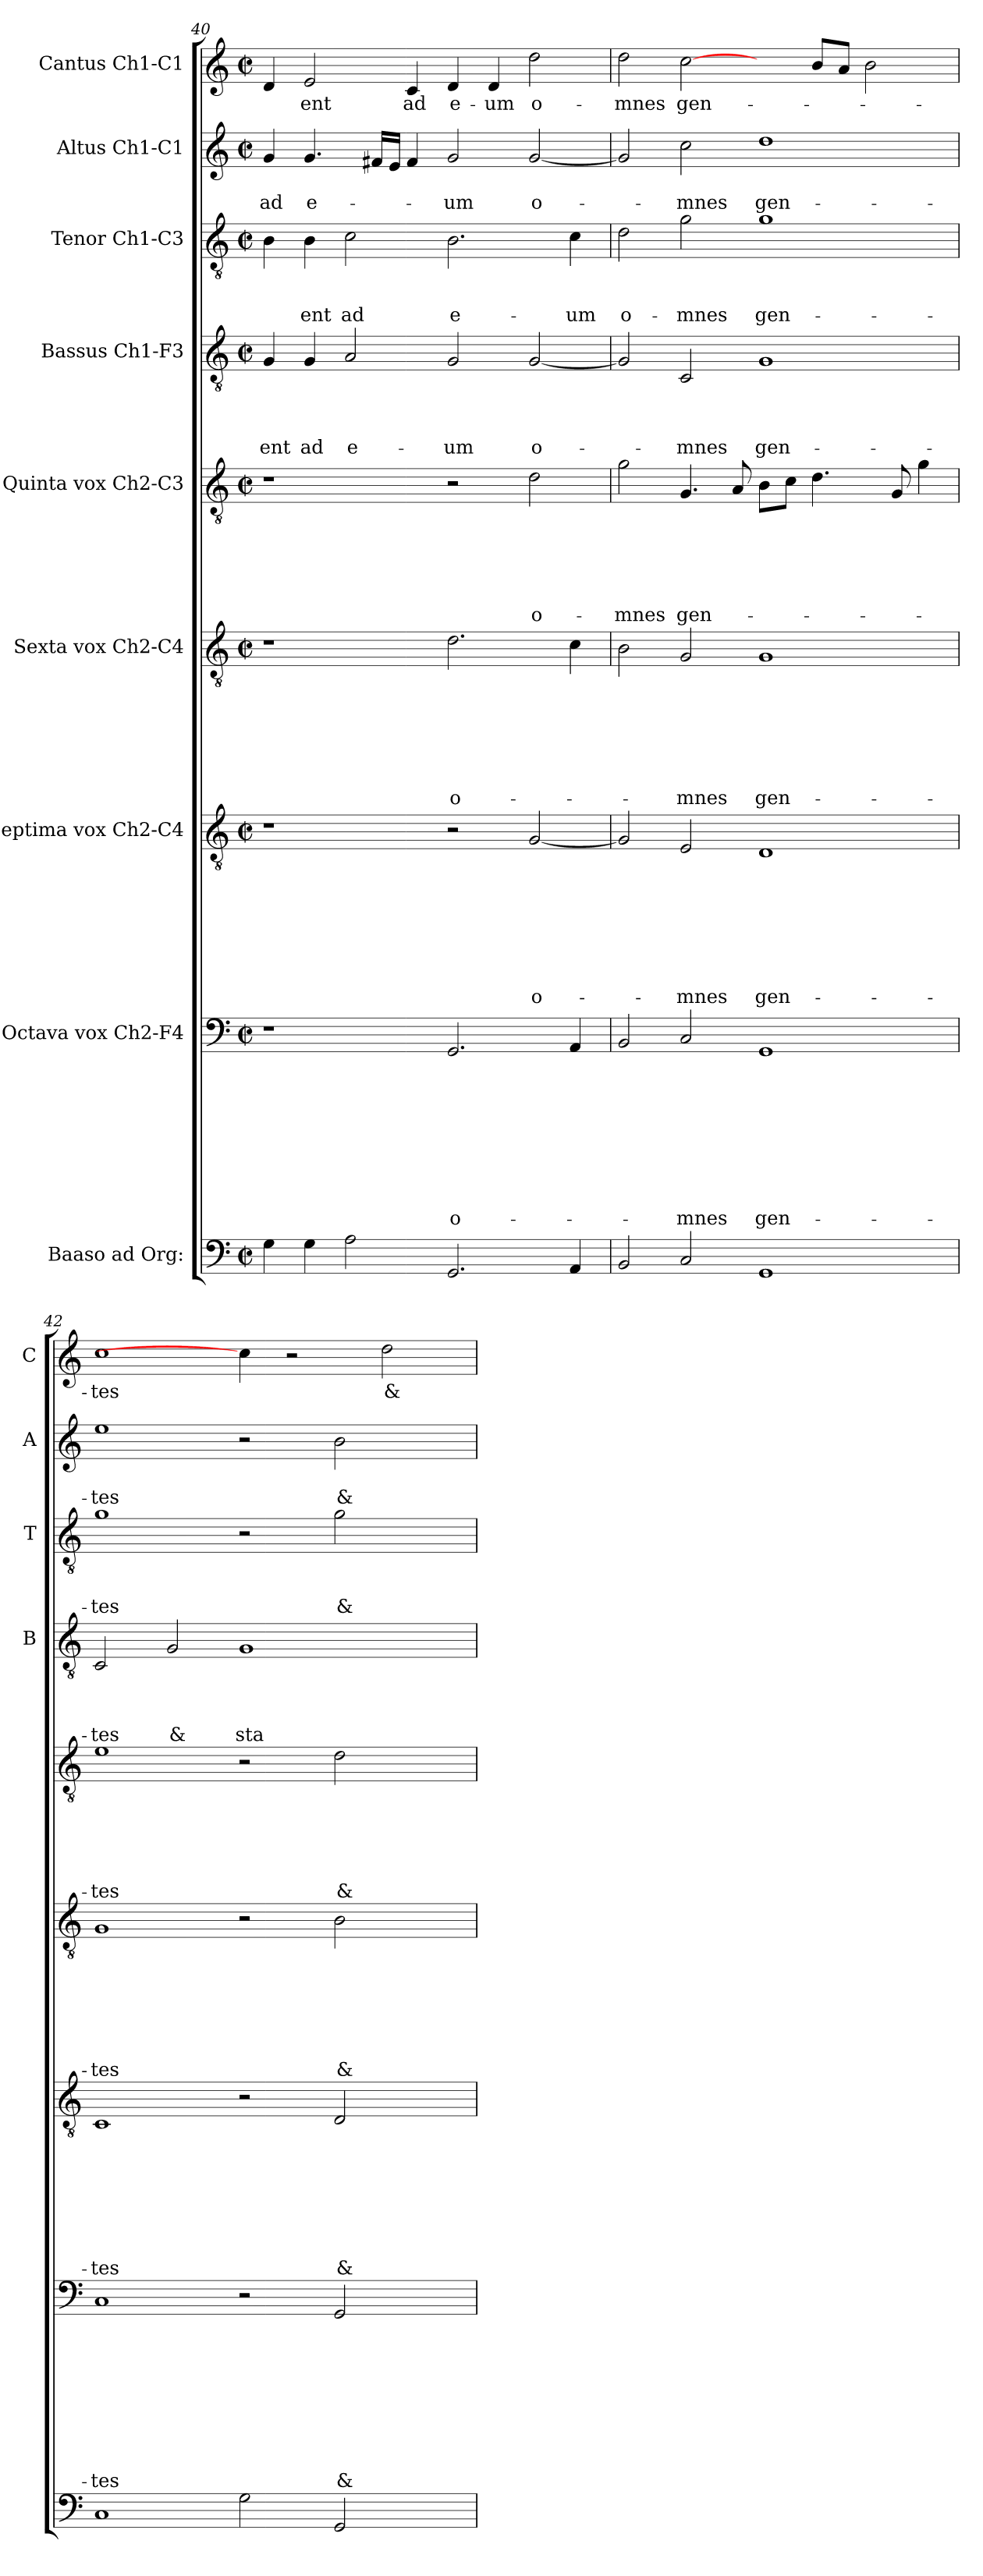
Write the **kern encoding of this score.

**kern	**kern	**text	**text	**text	**text	**text	**text	**text	**text	**text	**kern	**text	**text	**text	**text	**text	**text	**text	**text	**kern	**text	**text	**text	**text	**text	**text	**text	**kern	**text	**text	**text	**text	**text	**text	**kern	**text	**text	**text	**text	**kern	**text	**text	**text	**kern	**text	**text	**kern	**text
*part9	*part8	*part8	*part8	*part8	*part8	*part8	*part8	*part8	*part8	*part8	*part7	*part7	*part7	*part7	*part7	*part7	*part7	*part7	*part7	*part6	*part6	*part6	*part6	*part6	*part6	*part6	*part6	*part5	*part5	*part5	*part5	*part5	*part5	*part5	*part4	*part4	*part4	*part4	*part4	*part3	*part3	*part3	*part3	*part2	*part2	*part2	*part1	*part1
*staff9	*staff8	*staff8	*staff8	*staff8	*staff8	*staff8	*staff8	*staff8	*staff8	*staff8	*staff7	*staff7	*staff7	*staff7	*staff7	*staff7	*staff7	*staff7	*staff7	*staff6	*staff6	*staff6	*staff6	*staff6	*staff6	*staff6	*staff6	*staff5	*staff5	*staff5	*staff5	*staff5	*staff5	*staff5	*staff4	*staff4	*staff4	*staff4	*staff4	*staff3	*staff3	*staff3	*staff3	*staff2	*staff2	*staff2	*staff1	*staff1
*I"Baaso ad Org:	*I"Octava vox Ch2-F4	*	*	*	*	*	*	*	*	*	*I"Septima vox Ch2-C4	*	*	*	*	*	*	*	*	*I"Sexta vox Ch2-C4	*	*	*	*	*	*	*	*I"Quinta vox  Ch2-C3	*	*	*	*	*	*	*I"Bassus Ch1-F3	*	*	*	*	*I"Tenor Ch1-C3	*	*	*	*I"Altus Ch1-C1	*	*	*I"Cantus Ch1-C1	*
*	*	*	*	*	*	*	*	*	*	*	*	*	*	*	*	*	*	*	*	*	*	*	*	*	*	*	*	*	*	*	*	*	*	*	*I'B	*	*	*	*	*I'T	*	*	*	*I'A	*	*	*I'C	*
*clefF4	*clefF4	*	*	*	*	*	*	*	*	*	*clefGv2	*	*	*	*	*	*	*	*	*clefGv2	*	*	*	*	*	*	*	*clefGv2	*	*	*	*	*	*	*clefGv2	*	*	*	*	*clefGv2	*	*	*	*clefG2	*	*	*clefG2	*
*k[]	*k[]	*	*	*	*	*	*	*	*	*	*k[]	*	*	*	*	*	*	*	*	*k[]	*	*	*	*	*	*	*	*k[]	*	*	*	*	*	*	*k[]	*	*	*	*	*k[]	*	*	*	*k[]	*	*	*k[]	*
*C:	*C:	*	*	*	*	*	*	*	*	*	*C:	*	*	*	*	*	*	*	*	*C:	*	*	*	*	*	*	*	*C:	*	*	*	*	*	*	*C:	*	*	*	*	*C:	*	*	*	*C:	*	*	*C:	*
*M2/2	*M2/2	*	*	*	*	*	*	*	*	*	*M2/2	*	*	*	*	*	*	*	*	*M2/2	*	*	*	*	*	*	*	*M2/2	*	*	*	*	*	*	*M2/2	*	*	*	*	*M2/2	*	*	*	*M2/2	*	*	*M2/2	*
*met(c|)	*met(c|)	*	*	*	*	*	*	*	*	*	*met(c|)	*	*	*	*	*	*	*	*	*met(c|)	*	*	*	*	*	*	*	*met(c|)	*	*	*	*	*	*	*met(c|)	*	*	*	*	*met(c|)	*	*	*	*met(c|)	*	*	*met(c|)	*
=40	=40	=40	=40	=40	=40	=40	=40	=40	=40	=40	=40	=40	=40	=40	=40	=40	=40	=40	=40	=40	=40	=40	=40	=40	=40	=40	=40	=40	=40	=40	=40	=40	=40	=40	=40	=40	=40	=40	=40	=40	=40	=40	=40	=40	=40	=40	=40	=40
!	!	!	!	!	!	!	!	!	!	!	!	!	!	!	!	!	!	!	!	!	!	!	!	!	!	!	!	!	!	!	!	!	!	!	!	!	!	!	!LO:LY:b	!	!	!	!	!	!	!LO:LY:b	!	!
4G\	1r	.	.	.	.	.	.	.	.	.	1r	.	.	.	.	.	.	.	.	1r	.	.	.	.	.	.	.	1r	.	.	.	.	.	.	4G/	.	.	.	-ent	4B\	.	.	.	4g/	.	ad	4d/	.
!	!	!	!	!	!	!	!	!	!	!	!	!	!	!	!	!	!	!	!	!	!	!	!	!	!	!	!	!	!	!	!	!	!	!	!	!	!	!	!LO:LY:b	!	!	!	!LO:LY:b	!	!	!LO:LY:b	!	!LO:LY:b
4G\	.	.	.	.	.	.	.	.	.	.	.	.	.	.	.	.	.	.	.	.	.	.	.	.	.	.	.	.	.	.	.	.	.	.	4G/	.	.	.	ad	4B\	.	.	-ent	4.g/	.	e-	2e/	-ent
!	!	!	!	!	!	!	!	!	!	!	!	!	!	!	!	!	!	!	!	!	!	!	!	!	!	!	!	!	!	!	!	!	!	!	!	!	!	!	!LO:LY:b	!	!	!	!LO:LY:b	!	!	!	!	!
2A\	.	.	.	.	.	.	.	.	.	.	.	.	.	.	.	.	.	.	.	.	.	.	.	.	.	.	.	.	.	.	.	.	.	.	2A/	.	.	.	e-	2c\	.	.	ad	.	.	.	.	.
.	.	.	.	.	.	.	.	.	.	.	.	.	.	.	.	.	.	.	.	.	.	.	.	.	.	.	.	.	.	.	.	.	.	.	.	.	.	.	.	.	.	.	.	16f#X/LL	.	.	.	.
.	.	.	.	.	.	.	.	.	.	.	.	.	.	.	.	.	.	.	.	.	.	.	.	.	.	.	.	.	.	.	.	.	.	.	.	.	.	.	.	.	.	.	.	16e/JJ	.	.	.	.
!	!	!	!	!	!	!	!	!	!	!	!	!	!	!	!	!	!	!	!	!	!	!	!	!	!	!	!	!	!	!	!	!	!	!	!	!	!	!	!	!	!	!	!	!	!	!	!	!LO:LY:b
.	.	.	.	.	.	.	.	.	.	.	.	.	.	.	.	.	.	.	.	.	.	.	.	.	.	.	.	.	.	.	.	.	.	.	.	.	.	.	.	.	.	.	.	4f#/	.	.	4c/	ad
!	!	!	!	!	!	!	!	!	!	!LO:LY:b	!	!	!	!	!	!	!	!	!	!	!	!	!	!	!	!	!LO:LY:b	!	!	!	!	!	!	!	!	!	!	!	!LO:LY:b	!	!	!	!LO:LY:b	!	!	!LO:LY:b	!	!LO:LY:b
2.GG/	2.GG/	.	.	.	.	.	.	.	.	o-	2r	.	.	.	.	.	.	.	.	2.d\	.	.	.	.	.	.	o-	2r	.	.	.	.	.	.	2G/	.	.	.	-um	2.B\	.	.	e-	2g/	.	-um	4d/	e-
!	!	!	!	!	!	!	!	!	!	!	!	!	!	!	!	!	!	!	!	!	!	!	!	!	!	!	!	!	!	!	!	!	!	!	!	!	!	!	!	!	!	!	!	!	!	!	!	!LO:LY:b
.	.	.	.	.	.	.	.	.	.	.	.	.	.	.	.	.	.	.	.	.	.	.	.	.	.	.	.	.	.	.	.	.	.	.	.	.	.	.	.	.	.	.	.	.	.	.	4d/	-um
!	!	!	!	!	!	!	!	!	!	!	!	!	!	!	!	!	!	!	!LO:LY:b	!	!	!	!	!	!	!	!	!	!	!	!	!	!	!LO:LY:b	!	!	!	!	!LO:LY:b	!	!	!	!	!	!	!LO:LY:b	!	!LO:LY:b
.	.	.	.	.	.	.	.	.	.	.	[2G/	.	.	.	.	.	.	.	o-	.	.	.	.	.	.	.	.	2d\	.	.	.	.	.	o-	[2G/	.	.	.	o-	.	.	.	.	[2g/	.	o-	2dd\	o-
!	!	!	!	!	!	!	!	!	!	!	!	!	!	!	!	!	!	!	!	!	!	!	!	!	!	!	!	!	!	!	!	!	!	!	!	!	!	!	!	!	!	!	!LO:LY:b	!	!	!	!	!
4AA/	4AA/	.	.	.	.	.	.	.	.	.	.	.	.	.	.	.	.	.	.	4c\	.	.	.	.	.	.	.	.	.	.	.	.	.	.	.	.	.	.	.	4c\	.	.	-um	.	.	.	.	.
=41	=41	=41	=41	=41	=41	=41	=41	=41	=41	=41	=41	=41	=41	=41	=41	=41	=41	=41	=41	=41	=41	=41	=41	=41	=41	=41	=41	=41	=41	=41	=41	=41	=41	=41	=41	=41	=41	=41	=41	=41	=41	=41	=41	=41	=41	=41	=41	=41
!	!	!	!	!	!	!	!	!	!	!	!	!	!	!	!	!	!	!	!	!	!	!	!	!	!	!	!	!	!	!	!	!	!	!LO:LY:b	!	!	!	!	!	!	!	!	!LO:LY:b	!	!	!	!	!LO:LY:b
2BB/	2BB/	.	.	.	.	.	.	.	.	.	2G/]	.	.	.	.	.	.	.	.	2B\	.	.	.	.	.	.	.	2g\	.	.	.	.	.	-mnes	2G/]	.	.	.	.	2d\	.	.	o-	2g/]	.	.	2dd\	-mnes
!	!	!	!	!	!	!	!	!	!	!LO:LY:b	!	!	!	!	!	!	!	!	!LO:LY:b	!	!	!	!	!	!	!	!LO:LY:b	!	!	!	!	!	!	!LO:LY:b	!	!	!	!	!LO:LY:b	!	!	!	!LO:LY:b	!	!	!LO:LY:b	!	!LO:LY:b
2C/	2C/	.	.	.	.	.	.	.	.	-mnes	2E/	.	.	.	.	.	.	.	-mnes	2G/	.	.	.	.	.	.	-mnes	4.G/	.	.	.	.	.	gen-	2C/	.	.	.	-mnes	2g\	.	.	-mnes	2cc\	.	-mnes	[2cc\	gen-
.	.	.	.	.	.	.	.	.	.	.	.	.	.	.	.	.	.	.	.	.	.	.	.	.	.	.	.	8A/	.	.	.	.	.	.	.	.	.	.	.	.	.	.	.	.	.	.	.	.
!	!	!	!	!	!	!	!	!	!	!LO:LY:b	!	!	!	!	!	!	!	!	!LO:LY:b	!	!	!	!	!	!	!	!LO:LY:b	!	!	!	!	!	!	!	!	!	!	!	!LO:LY:b	!	!	!	!LO:LY:b	!	!	!LO:LY:b	!	!
1GG	1GG	.	.	.	.	.	.	.	.	gen-	1D	.	.	.	.	.	.	.	gen-	1G	.	.	.	.	.	.	gen-	8B\L	.	.	.	.	.	.	1G	.	.	.	gen-	1g	.	.	gen-	1dd	.	gen-	4ryy	.
.	.	.	.	.	.	.	.	.	.	.	.	.	.	.	.	.	.	.	.	.	.	.	.	.	.	.	.	8c\J	.	.	.	.	.	.	.	.	.	.	.	.	.	.	.	.	.	.	.	.
.	.	.	.	.	.	.	.	.	.	.	.	.	.	.	.	.	.	.	.	.	.	.	.	.	.	.	.	4.d\	.	.	.	.	.	.	.	.	.	.	.	.	.	.	.	.	.	.	8b/L	.
.	.	.	.	.	.	.	.	.	.	.	.	.	.	.	.	.	.	.	.	.	.	.	.	.	.	.	.	.	.	.	.	.	.	.	.	.	.	.	.	.	.	.	.	.	.	.	8a/J	.
.	.	.	.	.	.	.	.	.	.	.	.	.	.	.	.	.	.	.	.	.	.	.	.	.	.	.	.	.	.	.	.	.	.	.	.	.	.	.	.	.	.	.	.	.	.	.	2b\	.
.	.	.	.	.	.	.	.	.	.	.	.	.	.	.	.	.	.	.	.	.	.	.	.	.	.	.	.	8G/	.	.	.	.	.	.	.	.	.	.	.	.	.	.	.	.	.	.	.	.
.	.	.	.	.	.	.	.	.	.	.	.	.	.	.	.	.	.	.	.	.	.	.	.	.	.	.	.	4g\	.	.	.	.	.	.	.	.	.	.	.	.	.	.	.	.	.	.	.	.
!!LO:LB:g=z
=42	=42	=42	=42	=42	=42	=42	=42	=42	=42	=42	=42	=42	=42	=42	=42	=42	=42	=42	=42	=42	=42	=42	=42	=42	=42	=42	=42	=42	=42	=42	=42	=42	=42	=42	=42	=42	=42	=42	=42	=42	=42	=42	=42	=42	=42	=42	=42	=42
!	!	!	!	!	!	!	!	!	!	!LO:LY:b	!	!	!	!	!	!	!	!	!LO:LY:b	!	!	!	!	!	!	!	!LO:LY:b	!	!	!	!	!	!	!LO:LY:b	!	!	!	!	!LO:LY:b	!	!	!	!LO:LY:b	!	!	!LO:LY:b	!	!LO:LY:b
1C	1C	.	.	.	.	.	.	.	.	-tes	1C	.	.	.	.	.	.	.	-tes	1G	.	.	.	.	.	.	-tes	1e	.	.	.	.	.	-tes	2C/	.	.	.	-tes	1g	.	.	-tes	1ee	.	-tes	1cc	-tes
!	!	!	!	!	!	!	!	!	!	!	!	!	!	!	!	!	!	!	!	!	!	!	!	!	!	!	!	!	!	!	!	!	!	!	!	!	!	!	!LO:LY:b	!	!	!	!	!	!	!	!	!
.	.	.	.	.	.	.	.	.	.	.	.	.	.	.	.	.	.	.	.	.	.	.	.	.	.	.	.	.	.	.	.	.	.	.	2G/	.	.	.	&	.	.	.	.	.	.	.	.	.
!	!	!	!	!	!	!	!	!	!	!	!	!	!	!	!	!	!	!	!	!	!	!	!	!	!	!	!	!	!	!	!	!	!	!	!	!	!	!	!LO:LY:b	!	!	!	!	!	!	!	!	!
2G\	2r	.	.	.	.	.	.	.	.	.	2r	.	.	.	.	.	.	.	.	2r	.	.	.	.	.	.	.	2r	.	.	.	.	.	.	1G	.	.	.	sta-	2r	.	.	.	2r	.	.	4cc\]	.
.	.	.	.	.	.	.	.	.	.	.	.	.	.	.	.	.	.	.	.	.	.	.	.	.	.	.	.	.	.	.	.	.	.	.	.	.	.	.	.	.	.	.	.	.	.	.	2r	.
!	!	!	!	!	!	!	!	!	!	!LO:LY:b	!	!	!	!	!	!	!	!	!LO:LY:b	!	!	!	!	!	!	!	!LO:LY:b	!	!	!	!	!	!	!LO:LY:b	!	!	!	!	!	!	!	!	!LO:LY:b	!	!	!LO:LY:b	!	!
2GG/	2GG/	.	.	.	.	.	.	.	.	&	2D/	.	.	.	.	.	.	.	&	2B\	.	.	.	.	.	.	&	2d\	.	.	.	.	.	&	.	.	.	.	.	2g\	.	.	&	2b\	.	&	.	.
!	!	!	!	!	!	!	!	!	!	!	!	!	!	!	!	!	!	!	!	!	!	!	!	!	!	!	!	!	!	!	!	!	!	!	!	!	!	!	!	!	!	!	!	!	!	!	!	!LO:LY:b
.	.	.	.	.	.	.	.	.	.	.	.	.	.	.	.	.	.	.	.	.	.	.	.	.	.	.	.	.	.	.	.	.	.	.	.	.	.	.	.	.	.	.	.	.	.	.	2dd\	&
4ryy	4ryy	.	.	.	.	.	.	.	.	.	4ryy	.	.	.	.	.	.	.	.	4ryy	.	.	.	.	.	.	.	4ryy	.	.	.	.	.	.	4ryy	.	.	.	.	4ryy	.	.	.	4ryy	.	.	.	.
=	=	=	=	=	=	=	=	=	=	=	=	=	=	=	=	=	=	=	=	=	=	=	=	=	=	=	=	=	=	=	=	=	=	=	=	=	=	=	=	=	=	=	=	=	=	=	=	=
*-	*-	*-	*-	*-	*-	*-	*-	*-	*-	*-	*-	*-	*-	*-	*-	*-	*-	*-	*-	*-	*-	*-	*-	*-	*-	*-	*-	*-	*-	*-	*-	*-	*-	*-	*-	*-	*-	*-	*-	*-	*-	*-	*-	*-	*-	*-	*-	*-
